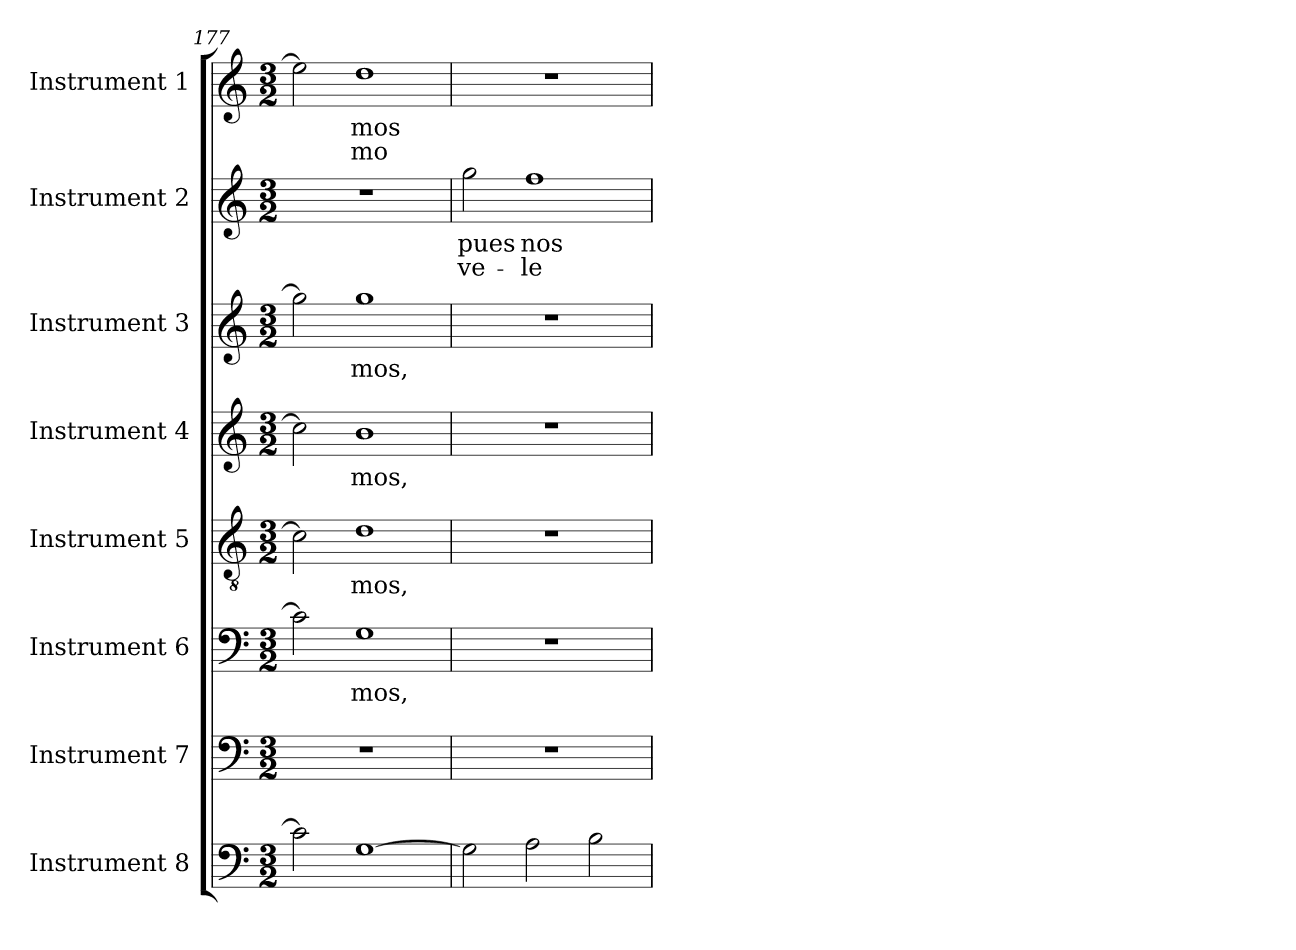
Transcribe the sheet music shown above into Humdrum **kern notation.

**kern	**kern	**kern	**text	**kern	**text	**kern	**text	**kern	**text	**kern	**text	**text	**kern	**text	**text
*part8	*part7	*part6	*part6	*part5	*part5	*part4	*part4	*part3	*part3	*part2	*part2	*part2	*part1	*part1	*part1
*staff8	*staff7	*staff6	*staff6	*staff5	*staff5	*staff4	*staff4	*staff3	*staff3	*staff2	*staff2	*staff2	*staff1	*staff1	*staff1
*I"Instrument 8	*I"Instrument 7	*I"Instrument 6	*	*I"Instrument 5	*	*I"Instrument 4	*	*I"Instrument 3	*	*I"Instrument 2	*	*	*I"Instrument 1	*	*
*clefF4	*clefF4	*clefF4	*	*clefGv2	*	*clefG2	*	*clefG2	*	*clefG2	*	*	*clefG2	*	*
*k[]	*k[]	*k[]	*	*k[]	*	*k[]	*	*k[]	*	*k[]	*	*	*k[]	*	*
*C:	*C:	*C:	*	*C:	*	*C:	*	*C:	*	*C:	*	*	*C:	*	*
*M3/2	*M3/2	*M3/2	*	*M3/2	*	*M3/2	*	*M3/2	*	*M3/2	*	*	*M3/2	*	*
=177	=177	=177	=177	=177	=177	=177	=177	=177	=177	=177	=177	=177	=177	=177	=177
!	!	!	!LO:LY:b:rj	!	!LO:LY:b:rj	!	!LO:LY:b:rj	!	!LO:LY:b:rj	!	!	!	!	!LO:LY:b:cj	!LO:LY:b:cj
2c\]	1.r	2c\]	--	2c\]	--	2cc\]	--	2gg\]	--	1.r	.	.	2ee\]	--	-
!	!	!	!LO:LY:b:rj	!	!LO:LY:b:rj	!	!LO:LY:b:rj	!	!LO:LY:b:rj	!	!	!	!	!LO:LY:b:cj	!LO:LY:b:cj
[>1G	.	1G	-mos,	1d	-mos,	1b	-mos,	1gg	-mos,	.	.	.	1dd	mos	mo
=178	=178	=178	=178	=178	=178	=178	=178	=178	=178	=178	=178	=178	=178	=178	=178
!	!	!	!	!	!	!	!	!	!	!	!LO:LY:b:rj	!LO:LY:b:rj	!	!	!
2G\]	1.r	1.r	.	1.r	.	1.r	.	1.r	.	2gg\	pues	ve-	1.r	.	.
!	!	!	!	!	!	!	!	!	!	!	!LO:LY:b:rj	!LO:LY:b:rj	!	!	!
2A\	.	.	.	.	.	.	.	.	.	1ff	-nos	le-	.	.	.
2B\	.	.	.	.	.	.	.	.	.	.	.	.	.	.	.
=	=	=	=	=	=	=	=	=	=	=	=	=	=	=	=
*-	*-	*-	*-	*-	*-	*-	*-	*-	*-	*-	*-	*-	*-	*-	*-
